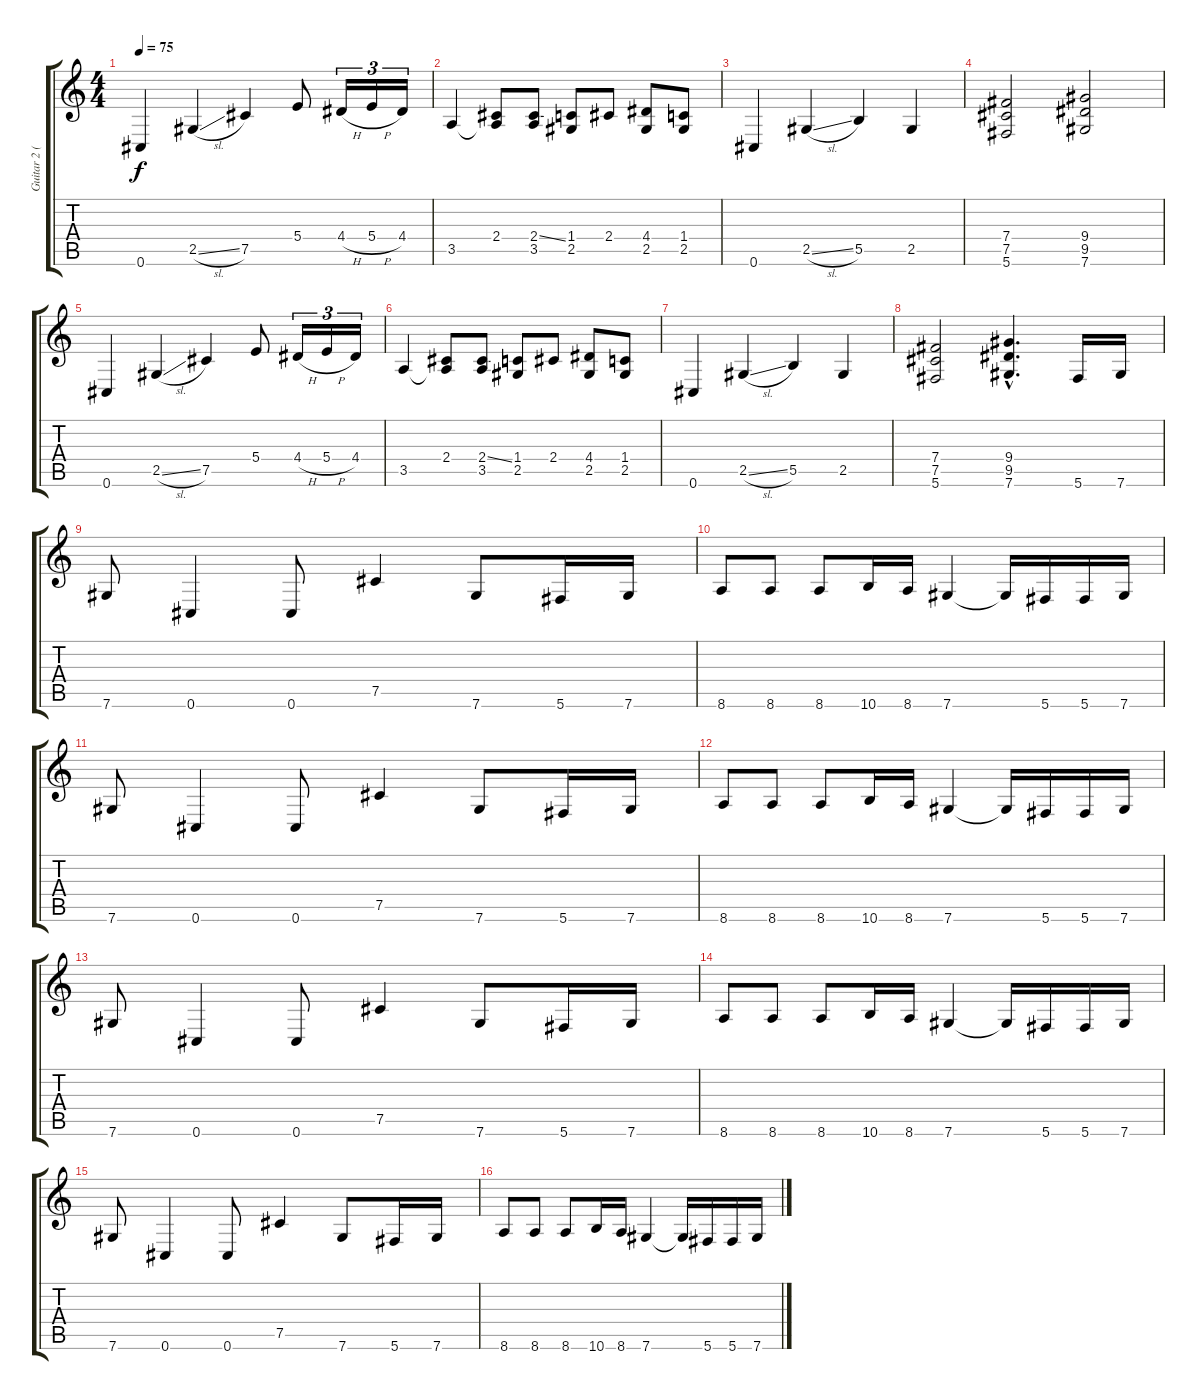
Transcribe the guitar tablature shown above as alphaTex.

\track ("Guitar 2 (Distortion)" "Guitar 2 (") {instrument distortionguitar}
\staff {score tabs}
\tuning (Db4 Ab3 E3 B2 Gb2 Db2) {hide}
\ts (4 4)
\tempo 75
\clef g2
\ks c
0.6.4{dy f} 2.5{sl}.4 7.5.4 5.4.8 4.4{h}.16{tu (3 2)} 5.4{h}.16{tu (3 2)} 4.4.16{tu (3 2)} |
3.5.4 (2.4 3.5{t}).8 (2.4{ss} 3.5).8 (1.4 2.5).8 2.4.8 (4.4 2.5).8 (1.4 2.5).8 |
0.6.4 2.5{sl}.4 5.5.4 2.5.4 |
(7.4 7.5 5.6).2 (9.4 9.5 7.6).2 |
0.6.4 2.5{sl}.4 7.5.4 5.4.8 4.4{h}.16{tu (3 2)} 5.4{h}.16{tu (3 2)} 4.4.16{tu (3 2)} |
3.5.4 (2.4 3.5{t}).8 (2.4{ss} 3.5).8 (1.4 2.5).8 2.4.8 (4.4 2.5).8 (1.4 2.5).8 |
0.6.4 2.5{sl}.4 5.5.4 2.5.4 |
(7.4 7.5 5.6).2 (9.4{hac} 9.5{hac} 7.6{hac}).4{d} 5.6.16 7.6.16 |
7.6.8 0.6.4 0.6.8 7.5.4 7.6.8 5.6.16 7.6.16 |
8.6.8 8.6.8 8.6.8 10.6.16 8.6.16 7.6.4 7.6{t}.16 5.6.16 5.6.16 7.6.16 |
7.6.8 0.6.4 0.6.8 7.5.4 7.6.8 5.6.16 7.6.16 |
8.6.8 8.6.8 8.6.8 10.6.16 8.6.16 7.6.4 7.6{t}.16 5.6.16 5.6.16 7.6.16 |
7.6.8 0.6.4 0.6.8 7.5.4 7.6.8 5.6.16 7.6.16 |
8.6.8 8.6.8 8.6.8 10.6.16 8.6.16 7.6.4 7.6{t}.16 5.6.16 5.6.16 7.6.16 |
7.6.8 0.6.4 0.6.8 7.5.4 7.6.8 5.6.16 7.6.16 |
8.6.8 8.6.8 8.6.8 10.6.16 8.6.16 7.6.4 7.6{t}.16 5.6.16 5.6.16 7.6.16
